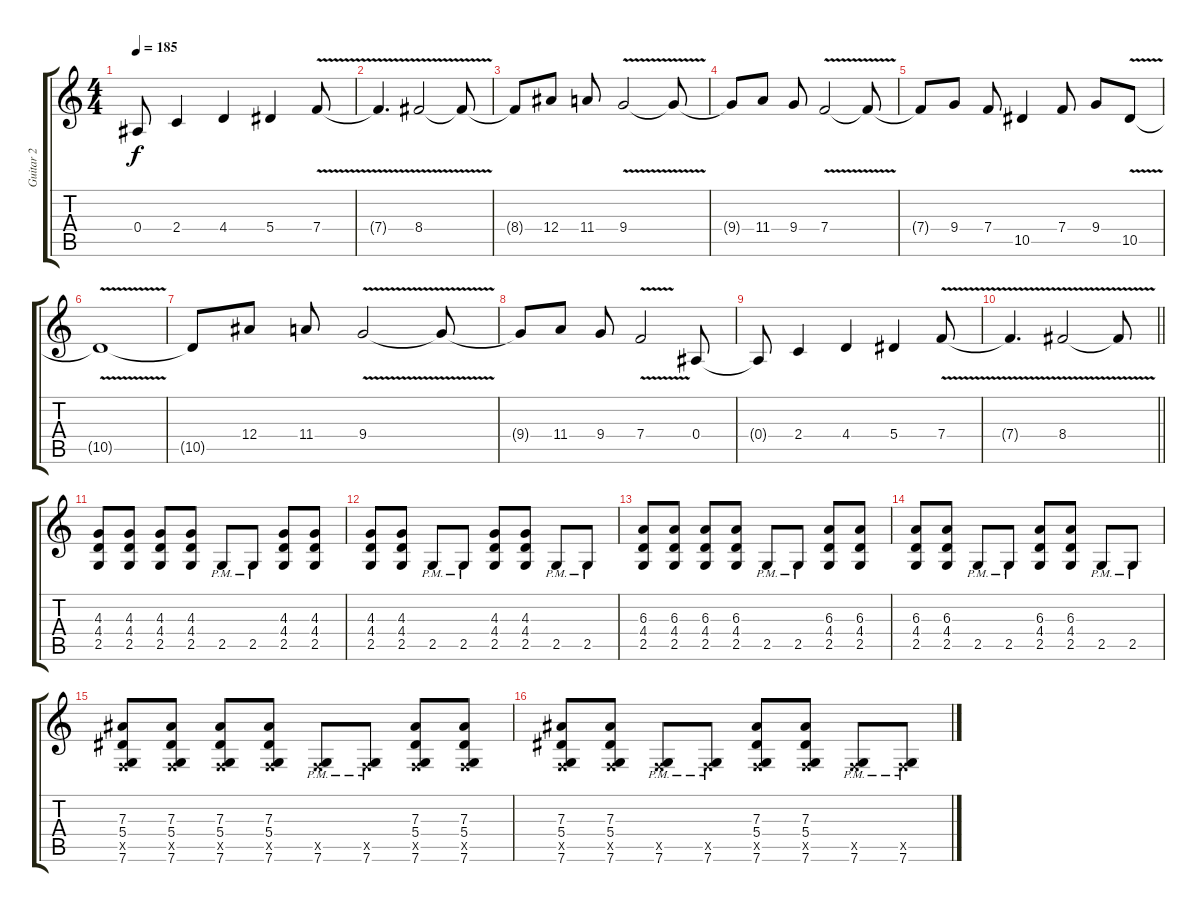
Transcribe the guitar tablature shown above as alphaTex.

\track ("Guitar 2" "Guitar 2") {instrument distortionguitar}
\staff {score tabs}
\tuning (C4 G3 Eb3 Bb2 F2 C2) {hide}
\ts (4 4)
\tempo 185
\clef g2
\ks c
0.4{t}.8{dy f} 2.4.4 4.4.4 5.4.4 7.4{v}.8 |
7.4{t}.4{d} 8.4{v}.2 8.4{t}.8 |
8.4{t}.8 12.4.8 11.4.8 9.4{v}.2 9.4{t}.8 |
9.4{t}.8 11.4.8 9.4.8 7.4{v}.2 7.4{t}.8 |
7.4{t}.8 9.4.8 7.4.8 10.5.4 7.4.8 9.4.8 10.5{v}.8 |
10.5{t}.1 |
10.5{t}.8 12.4.8 11.4.8 9.4{v}.2 9.4{t}.8 |
9.4{t}.8 11.4.8 9.4.8 7.4{v}.2 0.4.8 |
0.4{t}.8 2.4.4 4.4.4 5.4.4 7.4{v}.8 |
\barLineRight lightlight
7.4{t}.4{d} 8.4{v}.2 8.4{t}.8 |
(4.3 4.4 2.5).8 (4.3 4.4 2.5).8 (4.3 4.4 2.5).8 (4.3 4.4 2.5).8 2.5{pm}.8 2.5{pm}.8 (4.3 4.4 2.5).8 (4.3 4.4 2.5).8 |
(4.3 4.4 2.5).8 (4.3 4.4 2.5).8 2.5{pm}.8 2.5{pm}.8 (4.3 4.4 2.5).8 (4.3 4.4 2.5).8 2.5{pm}.8 2.5{pm}.8 |
(6.3 4.4 2.5).8 (6.3 4.4 2.5).8 (6.3 4.4 2.5).8 (6.3 4.4 2.5).8 2.5{pm}.8 2.5{pm}.8 (6.3 4.4 2.5).8 (6.3 4.4 2.5).8 |
(6.3 4.4 2.5).8 (6.3 4.4 2.5).8 2.5{pm}.8 2.5{pm}.8 (6.3 4.4 2.5).8 (6.3 4.4 2.5).8 2.5{pm}.8 2.5{pm}.8 |
(7.3 5.4 0.5{x} 7.6).8 (7.3 5.4 0.5{x} 7.6).8 (7.3 5.4 0.5{x} 7.6).8 (7.3 5.4 0.5{x} 7.6).8 (0.5{x} 7.6{pm}).8 (0.5{x} 7.6{pm}).8 (7.3 5.4 0.5{x} 7.6).8 (7.3 5.4 0.5{x} 7.6).8 |
(7.3 5.4 0.5{x} 7.6).8 (7.3 5.4 0.5{x} 7.6).8 (0.5{x} 7.6{pm}).8 (0.5{x} 7.6{pm}).8 (7.3 5.4 0.5{x} 7.6).8 (7.3 5.4 0.5{x} 7.6).8 (0.5{x} 7.6{pm}).8 (0.5{x} 7.6{pm}).8
